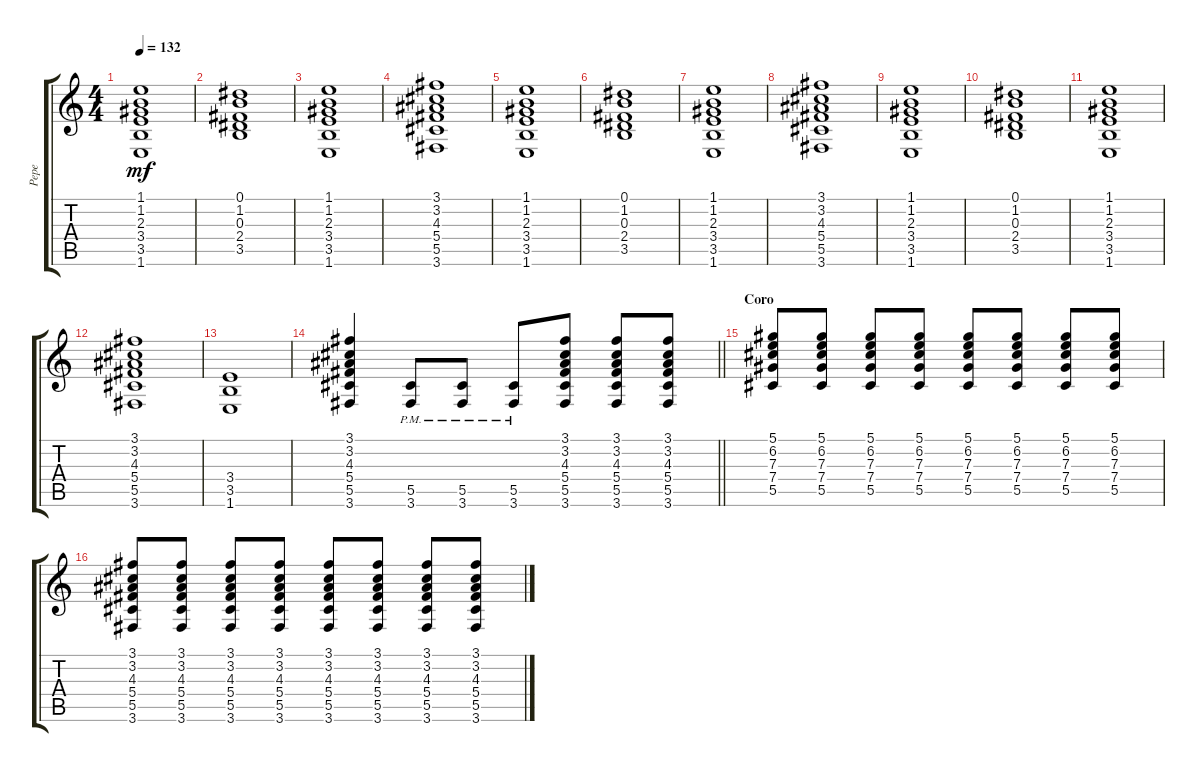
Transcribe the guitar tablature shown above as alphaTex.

\track ("Pepe" "Pepe") {instrument distortionguitar}
\staff {score tabs}
\tuning (Eb4 Bb3 Gb3 Db3 Ab2 Eb2) {hide}
\ts (4 4)
\tempo 132
\clef g2
\ks c
(1.1 1.2 2.3 3.4 3.5 1.6).1{dy mf} |
(0.1 1.2 0.3 2.4 3.5).1 |
(1.1 1.2 2.3 3.4 3.5 1.6).1 |
(3.1 3.2 4.3 5.4 5.5 3.6).1 |
(1.1 1.2 2.3 3.4 3.5 1.6).1 |
(0.1 1.2 0.3 2.4 3.5).1 |
(1.1 1.2 2.3 3.4 3.5 1.6).1 |
(3.1 3.2 4.3 5.4 5.5 3.6).1 |
(1.1 1.2 2.3 3.4 3.5 1.6).1 |
(0.1 1.2 0.3 2.4 3.5).1 |
(1.1 1.2 2.3 3.4 3.5 1.6).1 |
(3.1 3.2 4.3 5.4 5.5 3.6).1 |
(3.4 3.5 1.6).1 |
\barLineRight lightlight
(3.1 3.2 4.3 5.4 5.5 3.6).4 (5.5{pm} 3.6{pm}).8 (5.5{pm} 3.6{pm}).8 (5.5{pm} 3.6{pm}).8 (3.1 3.2 4.3 5.4 5.5 3.6).8 (3.1 3.2 4.3 5.4 5.5 3.6).8 (3.1 3.2 4.3 5.4 5.5 3.6).8 |
\section ("" "Coro")
(5.1 6.2 7.3 7.4 5.5).8 (5.1 6.2 7.3 7.4 5.5).8 (5.1 6.2 7.3 7.4 5.5).8 (5.1 6.2 7.3 7.4 5.5).8 (5.1 6.2 7.3 7.4 5.5).8 (5.1 6.2 7.3 7.4 5.5).8 (5.1 6.2 7.3 7.4 5.5).8 (5.1 6.2 7.3 7.4 5.5).8 |
(3.1 3.2 4.3 5.4 5.5 3.6).8 (3.1 3.2 4.3 5.4 5.5 3.6).8 (3.1 3.2 4.3 5.4 5.5 3.6).8 (3.1 3.2 4.3 5.4 5.5 3.6).8 (3.1 3.2 4.3 5.4 5.5 3.6).8 (3.1 3.2 4.3 5.4 5.5 3.6).8 (3.1 3.2 4.3 5.4 5.5 3.6).8 (3.1 3.2 4.3 5.4 5.5 3.6).8
